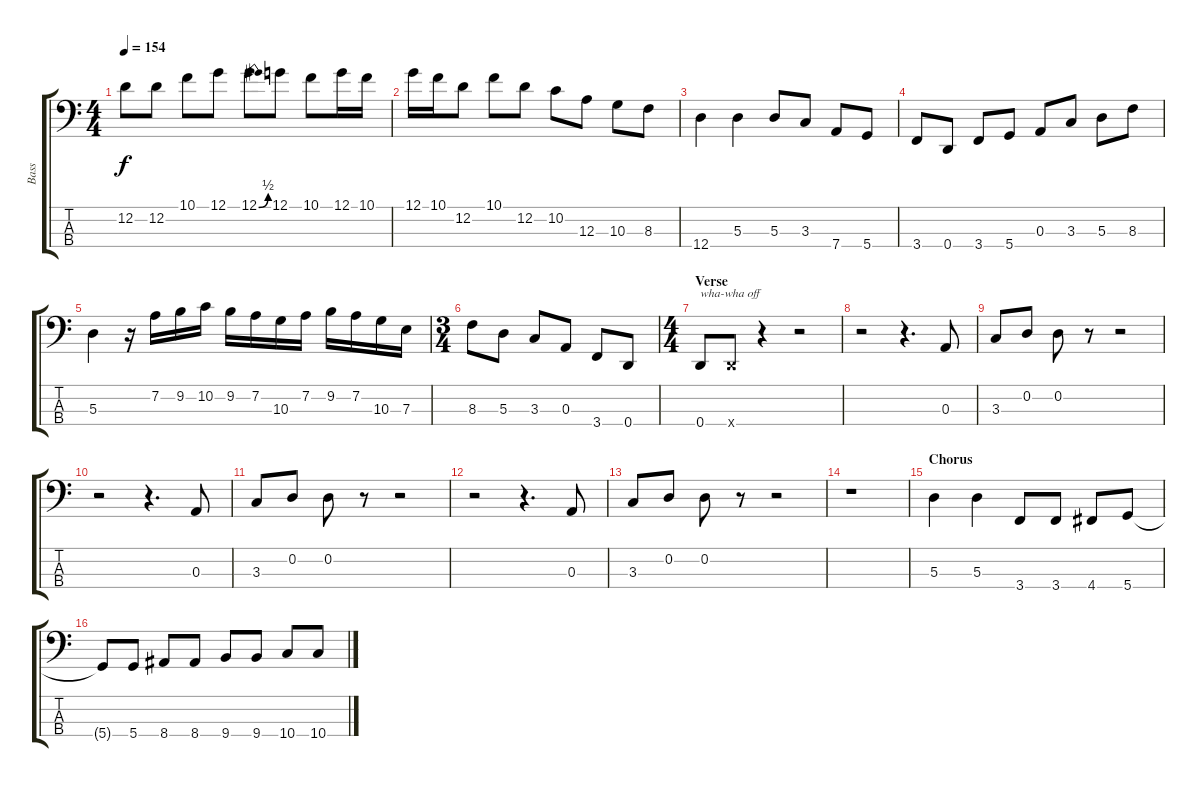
\track ("Bass" "Bass") {instrument electricbassfinger}
\staff {score tabs}
\tuning (G2 D2 A1 D1) {hide}
\ts (4 4)
\tempo 154
\clef f4
\ks c
12.2.8{dy f} 12.2.8 10.1.8 12.1.8 12.1{be (bend 0 0 60 2)}.8 12.1.8 10.1.8 12.1.16 10.1.16 |
12.1.16 10.1.16 12.2.8 10.1.8 12.2.8 10.2.8 12.3.8 10.3.8 8.3.8 |
12.4.4 5.3.4 5.3.8 3.3.8 7.4.8 5.4.8 |
3.4.8 0.4.8 3.4.8 5.4.8 0.3.8 3.3.8 5.3.8 8.3.8 |
5.3.4 r.16 7.2.16 9.2.16 10.2.16 9.2.16 7.2.16 10.3.16 7.2.16 9.2.16 7.2.16 10.3.16 7.3.16 |
\ts (3 4)
8.3.8 5.3.8 3.3.8 0.3.8 3.4.8 0.4.8 |
\ts (4 4)
\section ("" "Verse")
0.4.8{txt "wha-wha off"} 0.4{x}.8 r.4 r.2 |
r.2 r.4{d} 0.3.8 |
3.3.8 0.2.8 0.2.8 r.8 r.2 |
r.2 r.4{d} 0.3.8 |
3.3.8 0.2.8 0.2.8 r.8 r.2 |
r.2 r.4{d} 0.3.8 |
3.3.8 0.2.8 0.2.8 r.8 r.2 |
r.1 |
\section ("" "Chorus")
5.3.4 5.3.4 3.4.8 3.4.8 4.4.8 5.4.8 |
5.4{t}.8 5.4.8 8.4.8 8.4.8 9.4.8 9.4.8 10.4.8 10.4.8
